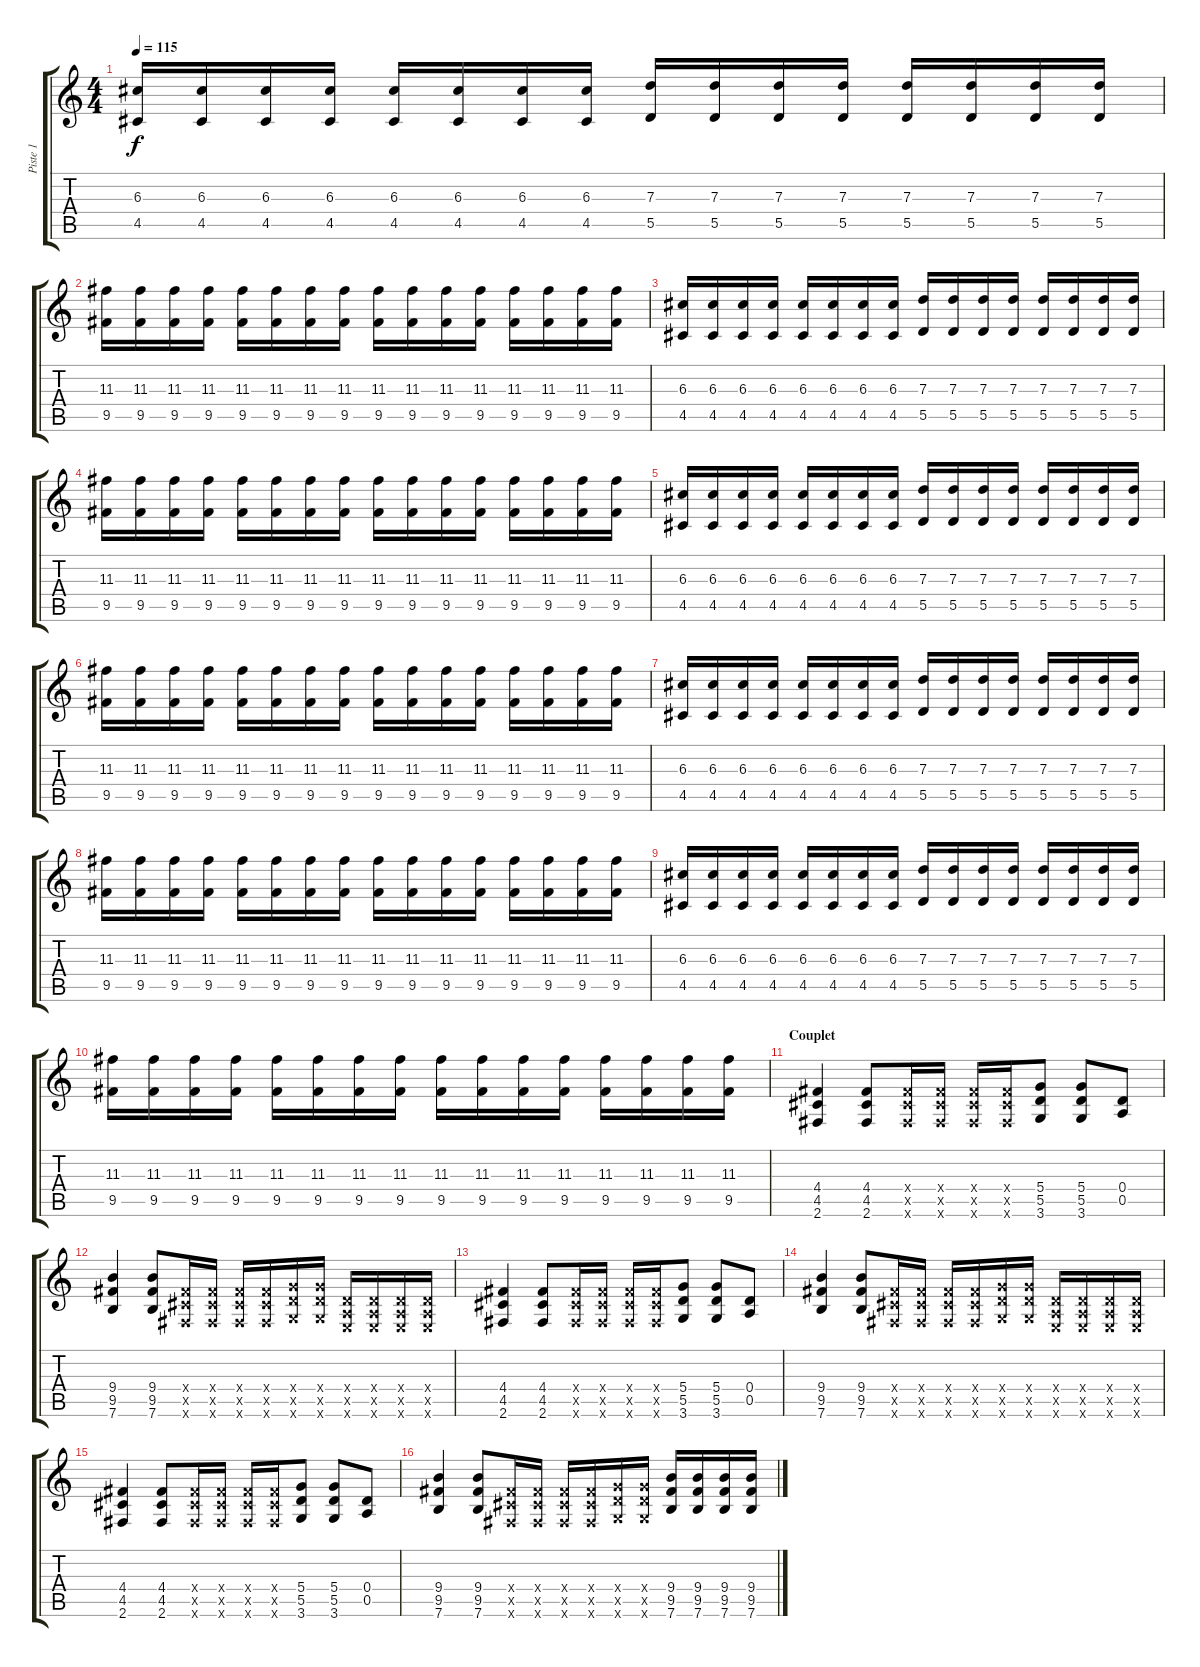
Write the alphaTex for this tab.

\track ("Piste 1" "Piste 1") {instrument distortionguitar}
\staff {score tabs}
\tuning (E4 B3 G3 D3 A2 E2) {hide}
\ts (4 4)
\tempo 115
\clef g2
\ks c
(6.3 4.5).16{dy f} (6.3 4.5).16 (6.3 4.5).16 (6.3 4.5).16 (6.3 4.5).16 (6.3 4.5).16 (6.3 4.5).16 (6.3 4.5).16 (7.3 5.5).16 (7.3 5.5).16 (7.3 5.5).16 (7.3 5.5).16 (7.3 5.5).16 (7.3 5.5).16 (7.3 5.5).16 (7.3 5.5).16 |
(11.3 9.5).16 (11.3 9.5).16 (11.3 9.5).16 (11.3 9.5).16 (11.3 9.5).16 (11.3 9.5).16 (11.3 9.5).16 (11.3 9.5).16 (11.3 9.5).16 (11.3 9.5).16 (11.3 9.5).16 (11.3 9.5).16 (11.3 9.5).16 (11.3 9.5).16 (11.3 9.5).16 (11.3 9.5).16 |
\section ("" "")
(6.3 4.5).16 (6.3 4.5).16 (6.3 4.5).16 (6.3 4.5).16 (6.3 4.5).16 (6.3 4.5).16 (6.3 4.5).16 (6.3 4.5).16 (7.3 5.5).16 (7.3 5.5).16 (7.3 5.5).16 (7.3 5.5).16 (7.3 5.5).16 (7.3 5.5).16 (7.3 5.5).16 (7.3 5.5).16 |
(11.3 9.5).16 (11.3 9.5).16 (11.3 9.5).16 (11.3 9.5).16 (11.3 9.5).16 (11.3 9.5).16 (11.3 9.5).16 (11.3 9.5).16 (11.3 9.5).16 (11.3 9.5).16 (11.3 9.5).16 (11.3 9.5).16 (11.3 9.5).16 (11.3 9.5).16 (11.3 9.5).16 (11.3 9.5).16 |
(6.3 4.5).16 (6.3 4.5).16 (6.3 4.5).16 (6.3 4.5).16 (6.3 4.5).16 (6.3 4.5).16 (6.3 4.5).16 (6.3 4.5).16 (7.3 5.5).16 (7.3 5.5).16 (7.3 5.5).16 (7.3 5.5).16 (7.3 5.5).16 (7.3 5.5).16 (7.3 5.5).16 (7.3 5.5).16 |
(11.3 9.5).16 (11.3 9.5).16 (11.3 9.5).16 (11.3 9.5).16 (11.3 9.5).16 (11.3 9.5).16 (11.3 9.5).16 (11.3 9.5).16 (11.3 9.5).16 (11.3 9.5).16 (11.3 9.5).16 (11.3 9.5).16 (11.3 9.5).16 (11.3 9.5).16 (11.3 9.5).16 (11.3 9.5).16 |
(6.3 4.5).16 (6.3 4.5).16 (6.3 4.5).16 (6.3 4.5).16 (6.3 4.5).16 (6.3 4.5).16 (6.3 4.5).16 (6.3 4.5).16 (7.3 5.5).16 (7.3 5.5).16 (7.3 5.5).16 (7.3 5.5).16 (7.3 5.5).16 (7.3 5.5).16 (7.3 5.5).16 (7.3 5.5).16 |
(11.3 9.5).16 (11.3 9.5).16 (11.3 9.5).16 (11.3 9.5).16 (11.3 9.5).16 (11.3 9.5).16 (11.3 9.5).16 (11.3 9.5).16 (11.3 9.5).16 (11.3 9.5).16 (11.3 9.5).16 (11.3 9.5).16 (11.3 9.5).16 (11.3 9.5).16 (11.3 9.5).16 (11.3 9.5).16 |
(6.3 4.5).16 (6.3 4.5).16 (6.3 4.5).16 (6.3 4.5).16 (6.3 4.5).16 (6.3 4.5).16 (6.3 4.5).16 (6.3 4.5).16 (7.3 5.5).16 (7.3 5.5).16 (7.3 5.5).16 (7.3 5.5).16 (7.3 5.5).16 (7.3 5.5).16 (7.3 5.5).16 (7.3 5.5).16 |
(11.3 9.5).16 (11.3 9.5).16 (11.3 9.5).16 (11.3 9.5).16 (11.3 9.5).16 (11.3 9.5).16 (11.3 9.5).16 (11.3 9.5).16 (11.3 9.5).16 (11.3 9.5).16 (11.3 9.5).16 (11.3 9.5).16 (11.3 9.5).16 (11.3 9.5).16 (11.3 9.5).16 (11.3 9.5).16 |
\section ("" "Couplet")
(4.4 4.5 2.6).4 (4.4 4.5 2.6).8 (4.4{x} 4.5{x} 2.6{x}).16 (4.4{x} 4.5{x} 2.6{x}).16 (4.4{x} 4.5{x} 2.6{x}).16 (4.4{x} 4.5{x} 2.6{x}).16 (5.4 5.5 3.6).8 (5.4 5.5 3.6).8 (0.4 0.5).8 |
(9.4 9.5 7.6).4 (9.4 9.5 7.6).8 (4.4{x} 4.5{x} 2.6{x}).16 (4.4{x} 4.5{x} 2.6{x}).16 (4.4{x} 4.5{x} 2.6{x}).16 (4.4{x} 4.5{x} 2.6{x}).16 (5.4{x} 5.5{x} 3.6{x}).16 (5.4{x} 5.5{x} 3.6{x}).16 (0.4{x} 0.5{x} 0.6{x}).16 (0.4{x} 0.5{x} 0.6{x}).16 (0.4{x} 0.5{x} 0.6{x}).16 (0.4{x} 0.5{x} 0.6{x}).16 |
(4.4 4.5 2.6).4 (4.4 4.5 2.6).8 (4.4{x} 4.5{x} 2.6{x}).16 (4.4{x} 4.5{x} 2.6{x}).16 (4.4{x} 4.5{x} 2.6{x}).16 (4.4{x} 4.5{x} 2.6{x}).16 (5.4 5.5 3.6).8 (5.4 5.5 3.6).8 (0.4 0.5).8 |
(9.4 9.5 7.6).4 (9.4 9.5 7.6).8 (4.4{x} 4.5{x} 2.6{x}).16 (4.4{x} 4.5{x} 2.6{x}).16 (4.4{x} 4.5{x} 2.6{x}).16 (4.4{x} 4.5{x} 2.6{x}).16 (5.4{x} 5.5{x} 3.6{x}).16 (5.4{x} 5.5{x} 3.6{x}).16 (0.4{x} 0.5{x} 0.6{x}).16 (0.4{x} 0.5{x} 0.6{x}).16 (0.4{x} 0.5{x} 0.6{x}).16 (0.4{x} 0.5{x} 0.6{x}).16 |
(4.4 4.5 2.6).4 (4.4 4.5 2.6).8 (4.4{x} 4.5{x} 2.6{x}).16 (4.4{x} 4.5{x} 2.6{x}).16 (4.4{x} 4.5{x} 2.6{x}).16 (4.4{x} 4.5{x} 2.6{x}).16 (5.4 5.5 3.6).8 (5.4 5.5 3.6).8 (0.4 0.5).8 |
(9.4 9.5 7.6).4 (9.4 9.5 7.6).8 (4.4{x} 4.5{x} 2.6{x}).16 (4.4{x} 4.5{x} 2.6{x}).16 (4.4{x} 4.5{x} 2.6{x}).16 (4.4{x} 4.5{x} 2.6{x}).16 (5.4{x} 5.5{x} 3.6{x}).16 (5.4{x} 5.5{x} 3.6{x}).16 (9.4 9.5 7.6).16 (9.4 9.5 7.6).16 (9.4 9.5 7.6).16 (9.4 9.5 7.6).16
